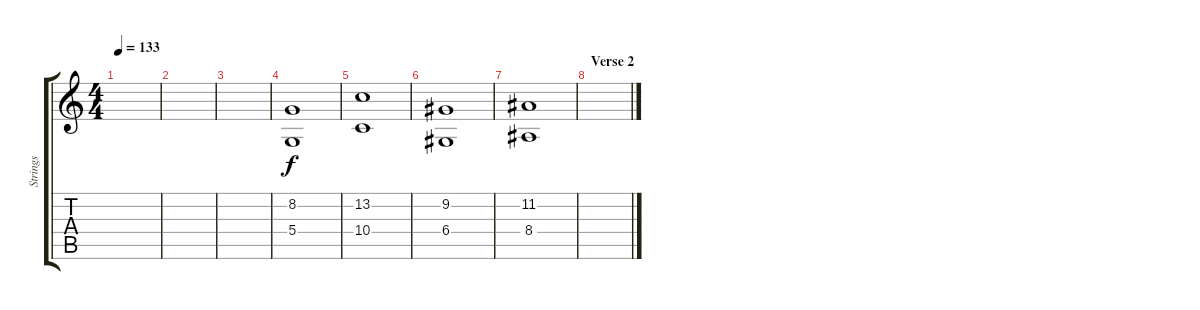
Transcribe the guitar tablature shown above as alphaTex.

\track ("Strings" "Strings") {instrument choiraahs}
\staff {score tabs}
\tuning (E4 B3 G3 D3 A2 E2) {hide}
\ts (4 4)
\tempo 133
\clef g2
\ks c
|
|
|
(8.2 5.4).1 |
(13.2 10.4).1 |
(9.2 6.4).1 |
(11.2 8.4).1 |
\section ("" "Verse 2")
